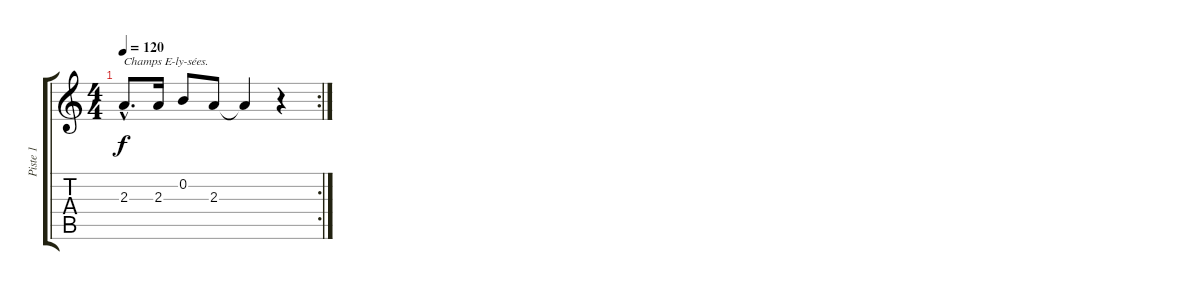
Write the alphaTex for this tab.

\track ("Piste 1" "Piste 1") {instrument acousticguitarsteel}
\staff {score tabs}
\tuning (E4 B3 G3 D3 A2 E2) {hide}
\rc 2
\ts (4 4)
\tempo 120
\clef g2
\ks c
2.3{hac}.8{d txt "Champs E-ly-sées." dy f} 2.3.16 0.2.8 2.3.8 2.3{t}.4 r.4
